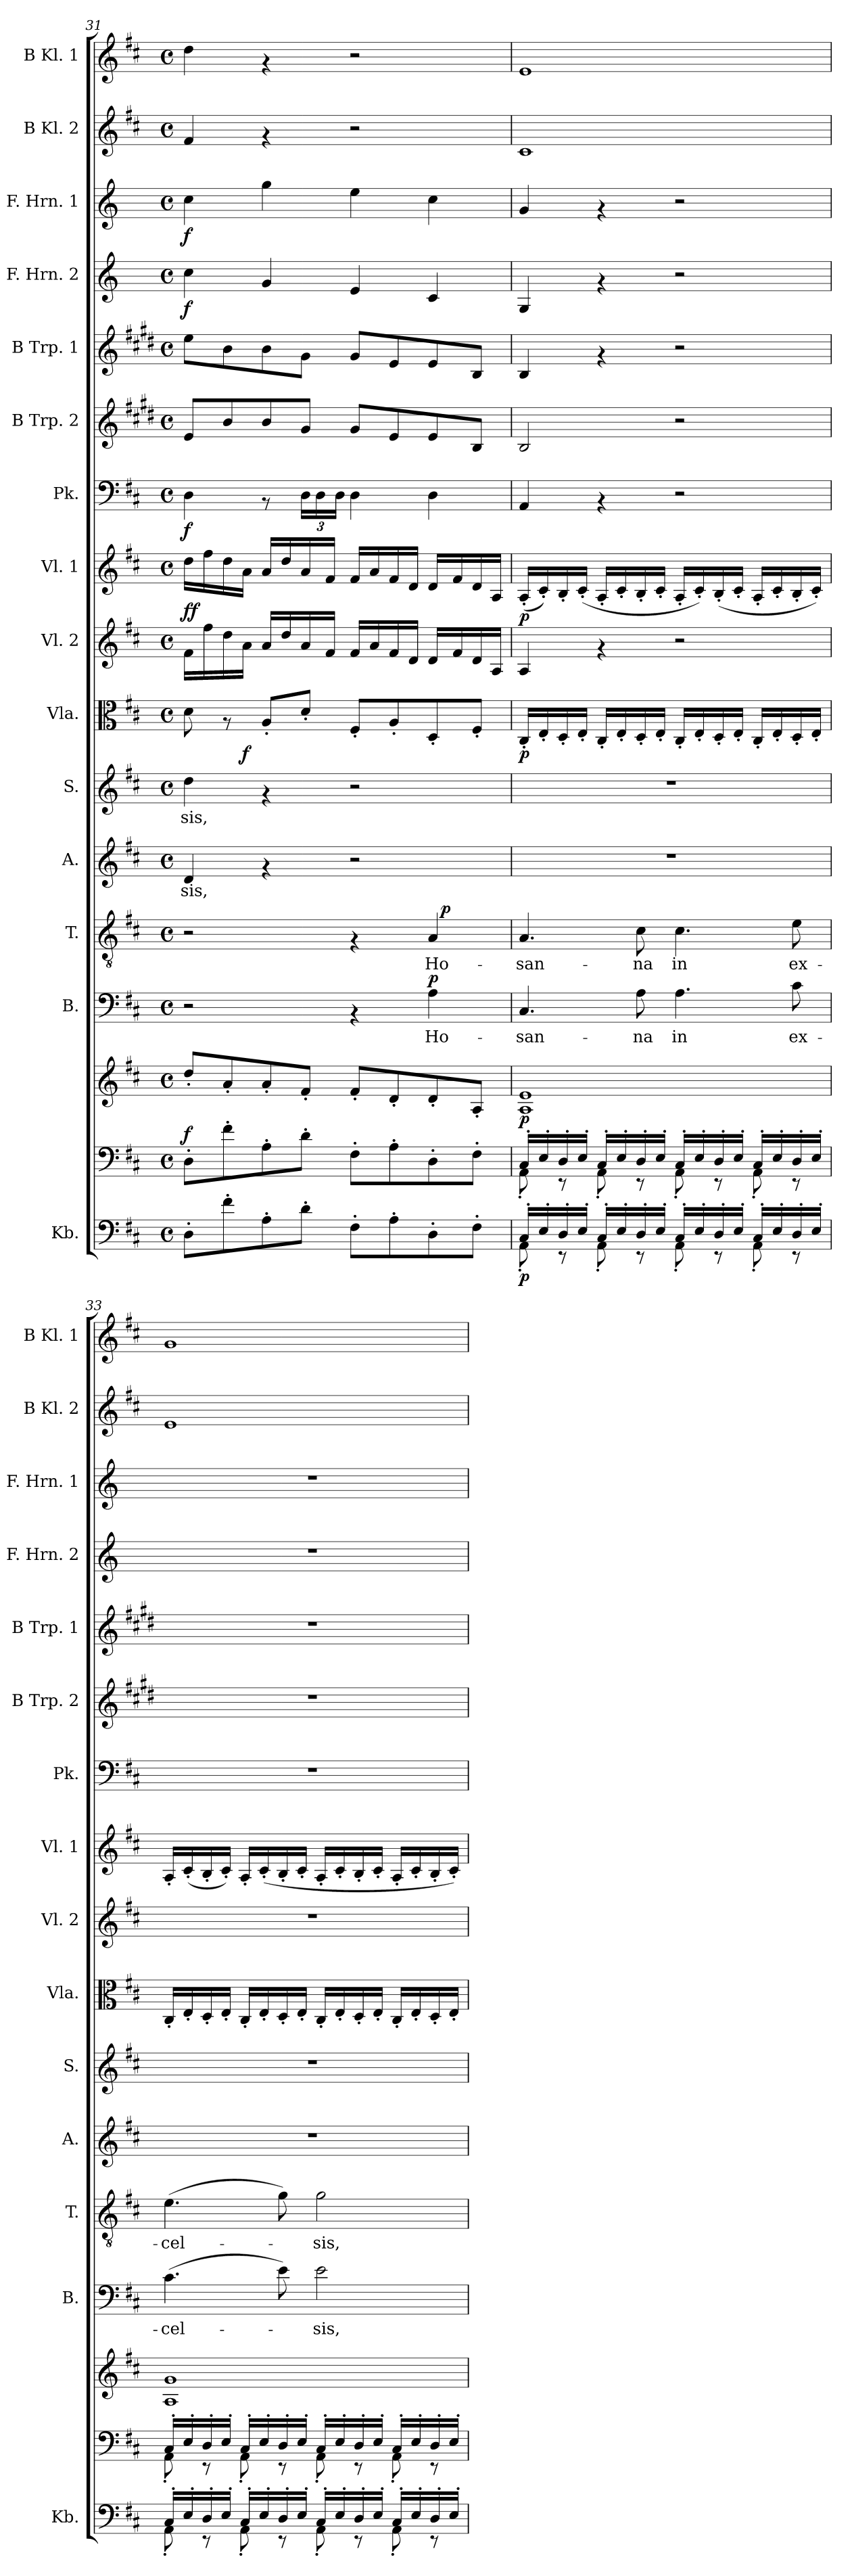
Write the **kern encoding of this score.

**kern	**dynam	**kern	**dynam	**kern	**dynam	**kern	**text	**dynam	**kern	**text	**dynam	**kern	**text	**kern	**text	**kern	**dynam	**kern	**dynam	**kern	**dynam	**kern	**dynam	**kern	**kern	**kern	**dynam	**kern	**dynam	**kern	**kern
*part17	*part17	*part16	*part16	*part15	*part15	*part14	*part14	*part14	*part13	*part13	*part13	*part12	*part12	*part11	*part11	*part10	*part10	*part9	*part9	*part8	*part8	*part7	*part7	*part6	*part5	*part4	*part4	*part3	*part3	*part2	*part1
*staff17	*staff17	*staff16	*staff16	*staff15	*staff15	*staff14	*staff14	*staff14	*staff13	*staff13	*staff13	*staff12	*staff12	*staff11	*staff11	*staff10	*staff10	*staff9	*staff9	*staff8	*staff8	*staff7	*staff7	*staff6	*staff5	*staff4	*staff4	*staff3	*staff3	*staff2	*staff1
*I"Kb.	*	*	*	*	*	*I"B.	*	*	*I"T.	*	*	*I"A.	*	*I"S.	*	*I"Vla.	*	*I"Vl. 2	*	*I"Vl. 1	*	*I"Pk.	*	*I"B Trp. 2	*I"B Trp. 1	*I"F. Hrn. 2	*	*I"F. Hrn. 1	*	*I"B Kl. 2	*I"B Kl. 1
*I'Kb.	*	*	*	*	*	*I'B.	*	*	*I'T.	*	*	*I'A.	*	*I'S.	*	*I'Vla.	*	*I'Vl. 2	*	*I'Vl. 1	*	*I'Pk.	*	*I'B Trp. 2	*I'B Trp. 1	*I'F. Hrn. 2	*	*I'F. Hrn. 1	*	*I'B Kl. 2	*I'B Kl. 1
*clefF4	*	*clefF4	*	*clefG2	*	*clefF4	*	*	*clefGv2	*	*	*clefG2	*	*clefG2	*	*clefC3	*	*clefG2	*	*clefG2	*	*clefF4	*	*clefG2	*clefG2	*clefG2	*	*clefG2	*	*clefG2	*clefG2
*	*	*	*	*	*	*	*	*	*	*	*	*	*	*	*	*	*	*	*	*	*	*	*	*ITrd1c2	*ITrd1c2	*ITrd-1c-2	*	*ITrd-1c-2	*	*	*
*k[f#c#]	*	*k[f#c#]	*	*k[f#c#]	*	*k[f#c#]	*	*	*k[f#c#]	*	*	*k[f#c#]	*	*k[f#c#]	*	*k[f#c#]	*	*k[f#c#]	*	*k[f#c#]	*	*k[f#c#]	*	*k[f#c#]	*k[f#c#]	*k[f#c#]	*	*k[f#c#]	*	*k[f#c#]	*k[f#c#]
*D:	*	*D:	*	*D:	*	*D:	*	*	*D:	*	*	*D:	*	*D:	*	*D:	*	*D:	*	*D:	*	*D:	*	*D:	*D:	*D:	*	*D:	*	*D:	*D:
*M4/4	*	*M4/4	*	*M4/4	*	*M4/4	*	*	*M4/4	*	*	*M4/4	*	*M4/4	*	*M4/4	*	*M4/4	*	*M4/4	*	*M4/4	*	*M4/4	*M4/4	*M4/4	*	*M4/4	*	*M4/4	*M4/4
*met(c)	*	*met(c)	*	*met(c)	*	*met(c)	*	*	*met(c)	*	*	*met(c)	*	*met(c)	*	*met(c)	*	*met(c)	*	*met(c)	*	*met(c)	*	*met(c)	*met(c)	*met(c)	*	*met(c)	*	*met(c)	*met(c)
=31	=31	=31	=31	=31	=31	=31	=31	=31	=31	=31	=31	=31	=31	=31	=31	=31	=31	=31	=31	=31	=31	=31	=31	=31	=31	=31	=31	=31	=31	=31	=31
!	!	!	!LO:DY:a	!	!	!	!	!	!	!	!	!	!LO:LY:b	!	!LO:LY:b	!	!	!	!LO:DY:a	!	!	!	!	!	!	!	!	!	!	!	!
!	!	!	!	!	!	!	!	!	!	!	!	!	!	!	!	!	!	!	!LO:DY:n=1:b	!	!	!	!LO:DY:b	!	!	!	!LO:DY:b	!	!LO:DY:b	!	!
*	*	*	*	*	*	*	*	*	*^	*	*	*	*	*	*	*^	*	*	*	*	*	*	*	*	*	*	*	*	*	*	*
8D'>\L	.	8D'>\L	f	8dd'</L	.	2r	.	.	2r	2ryy	.	.	4d/	-sis,	4dd\	-sis,	8d\	8.ryy	.	16f#\LL	f f	16dd\LL	.	4D\	f	8d/L	8dd\L	4dd\	f	4dd\	f	4f#/	4dd\
.	.	.	.	.	.	.	.	.	.	.	.	.	.	.	.	.	.	.	.	16ff#\	.	16ff#\	.	.	.	.	.	.	.	.	.	.	.
8f#'>\	.	8f#'>\	.	8a'</	.	.	.	.	.	.	.	.	.	.	.	.	8rG	.	.	16dd\	.	16dd\	.	.	.	8a/	8a\	.	.	.	.	.	.
!	!	!	!	!	!	!	!	!	!	!	!	!	!	!	!	!	!	!	!LO:DY:b	!	!	!	!	!	!	!	!	!	!	!	!	!	!
.	.	.	.	.	.	.	.	.	.	.	.	.	.	.	.	.	.	2ryy	f	16a\JJ	.	16a\JJ	.	.	.	.	.	.	.	.	.	.	.
8A'>\	.	8A'>\	.	8a'</	.	.	.	.	.	.	.	.	4rf	.	4rf	.	8A'</L	.	.	16a/LL	.	16a/LL	.	8rAA	.	8a/	8a\	4a/	.	4aa\	.	4rf	4rf
.	.	.	.	.	.	.	.	.	.	.	.	.	.	.	.	.	.	.	.	16dd/	.	16dd/	.	.	.	.	.	.	.	.	.	.	.
*	*	*	*	*	*	*	*	*	*	*	*	*	*	*	*	*	*	*	*	*	*	*	*	*Xbrackettup	*	*	*	*	*	*	*	*	*
8d'>\J	.	8d'>\J	.	8f#'</J	.	.	.	.	.	.	.	.	.	.	.	.	8d'</J	.	.	16a/	.	16a/	.	24D\LL	.	8f#/J	8f#\J	.	.	.	.	.	.
.	.	.	.	.	.	.	.	.	.	.	.	.	.	.	.	.	.	.	.	.	.	.	.	24D\	.	.	.	.	.	.	.	.	.
.	.	.	.	.	.	.	.	.	.	.	.	.	.	.	.	.	.	.	.	16f#/JJ	.	16f#/JJ	.	.	.	.	.	.	.	.	.	.	.
.	.	.	.	.	.	.	.	.	.	.	.	.	.	.	.	.	.	.	.	.	.	.	.	24D\JJ	.	.	.	.	.	.	.	.	.
8F#'>\L	.	8F#'>\L	.	8f#'</L	.	4rAA	.	.	4rF	4ryy	.	.	2r	.	2r	.	8F#'</L	.	.	16f#/LL	.	16f#/LL	.	4D\	.	8f#/L	8f#/L	4f#/	.	4ff#\	.	2r	2r
.	.	.	.	.	.	.	.	.	.	.	.	.	.	.	.	.	.	.	.	16a/	.	16a/	.	.	.	.	.	.	.	.	.	.	.
8A'>\	.	8A'>\	.	8d'</	.	.	.	.	.	.	.	.	.	.	.	.	8A'</	.	.	16f#/	.	16f#/	.	.	.	8d/	8d/	.	.	.	.	.	.
.	.	.	.	.	.	.	.	.	.	.	.	.	.	.	.	.	.	4ryy	.	16d/JJ	.	16d/JJ	.	.	.	.	.	.	.	.	.	.	.
!	!	!	!	!	!	!	!LO:LY:b	!LO:DY:a	!	!	!LO:LY:b	!	!	!	!	!	!	!	!	!	!	!	!	!	!	!	!	!	!	!	!	!	!
8D'>\	.	8D'>\	.	8d'</	.	4A\	Ho-	p	4A/	32ryy	Ho-	.	.	.	.	.	8D'</	.	.	16d/LL	.	16d/LL	.	4D\	.	8d/	8d/	4d/	.	4dd\	.	.	.
!	!	!	!	!	!	!	!	!	!	!	!	!LO:DY:a	!	!	!	!	!	!	!	!	!	!	!	!	!	!	!	!	!	!	!	!	!
.	.	.	.	.	.	.	.	.	.	8..ryy	.	p	.	.	.	.	.	.	.	.	.	.	.	.	.	.	.	.	.	.	.	.	.
.	.	.	.	.	.	.	.	.	.	.	.	.	.	.	.	.	.	.	.	16f#/	.	16f#/	.	.	.	.	.	.	.	.	.	.	.
8F#'>\J	.	8F#'>\J	.	8A'</J	.	.	.	.	.	.	.	.	.	.	.	.	8F#'</J	.	.	16d/	.	16d/	.	.	.	8A/J	8A/J	.	.	.	.	.	.
.	.	.	.	.	.	.	.	.	.	.	.	.	.	.	.	.	.	16ryy	.	16A/JJ	.	16A/JJ	.	.	.	.	.	.	.	.	.	.	.
!!LO:PB:g=z
=32	=32	=32	=32	=32	=32	=32	=32	=32	=32	=32	=32	=32	=32	=32	=32	=32	=32	=32	=32	=32	=32	=32	=32	=32	=32	=32	=32	=32	=32	=32	=32	=32	=32
*^	*	*^	*	*	*	*	*	*	*	*	*	*	*	*	*	*	*	*	*	*	*	*	*	*	*	*	*	*	*	*	*	*	*
!	!	!LO:DY:b	!	!	!	!	!LO:DY:b	!	!LO:LY:b	!	!	!	!LO:LY:b	!	!	!	!	!	!	!	!LO:DY:b	!	!	!	!LO:DY:b	!	!	!	!	!	!	!	!	!	!
*	*	*	*	*	*	*	*	*	*	*	*v	*v	*	*	*	*	*	*	*v	*v	*	*	*	*	*	*	*	*	*	*	*	*	*	*	*
16C#'>/LL	8AA'<\	p	16C#'>/LL	8AA'<\	.	1A 1e	p	4.C#/	-san-	.	4.A/	-san-	.	1r	.	1r	.	16C#'</LL	p	4A/	.	(>16A'</LL	p	4AA/	.	2A/	4A/	4A/	.	4a/	.	1c#	1e
16E'>/	.	.	16E'>/	.	.	.	.	.	.	.	.	.	.	.	.	.	.	16E'</	.	.	.	16c#'</)	.	.	.	.	.	.	.	.	.	.	.
16D'>/	8rDD	.	16D'>/	8rDD	.	.	.	.	.	.	.	.	.	.	.	.	.	16D'</	.	.	.	16B'</	.	.	.	.	.	.	.	.	.	.	.
16E'>/JJ	.	.	16E'>/JJ	.	.	.	.	.	.	.	.	.	.	.	.	.	.	16E'</JJ	.	.	.	(>16c#'</JJ	.	.	.	.	.	.	.	.	.	.	.
16C#'>/LL	8AA'<\	.	16C#'>/LL	8AA'<\	.	.	.	.	.	.	.	.	.	.	.	.	.	16C#'</LL	.	4rf	.	16A'</LL	.	4rAA	.	.	4rf	4rf	.	4rf	.	.	.
16E'>/	.	.	16E'>/	.	.	.	.	.	.	.	.	.	.	.	.	.	.	16E'</	.	.	.	16c#'</	.	.	.	.	.	.	.	.	.	.	.
!	!	!	!	!	!	!	!	!	!LO:LY:b	!	!	!LO:LY:b	!	!	!	!	!	!	!	!	!	!	!	!	!	!	!	!	!	!	!	!	!
16D'>/	8rDD	.	16D'>/	8rDD	.	.	.	8A\	-na	.	8c#\	-na	.	.	.	.	.	16D'</	.	.	.	16B'</	.	.	.	.	.	.	.	.	.	.	.
16E'>/JJ	.	.	16E'>/JJ	.	.	.	.	.	.	.	.	.	.	.	.	.	.	16E'</JJ	.	.	.	16c#'</JJ	.	.	.	.	.	.	.	.	.	.	.
!	!	!	!	!	!	!	!	!	!LO:LY:b	!	!	!LO:LY:b	!	!	!	!	!	!	!	!	!	!	!	!	!	!	!	!	!	!	!	!	!
16C#'>/LL	8AA'<\	.	16C#'>/LL	8AA'<\	.	.	.	4.A\	in	.	4.c#\	in	.	.	.	.	.	16C#'</LL	.	2r	.	16A'</LL	.	2r	.	2r	2r	2r	.	2r	.	.	.
16E'>/	.	.	16E'>/	.	.	.	.	.	.	.	.	.	.	.	.	.	.	16E'</	.	.	.	16c#'</)	.	.	.	.	.	.	.	.	.	.	.
16D'>/	8rDD	.	16D'>/	8rDD	.	.	.	.	.	.	.	.	.	.	.	.	.	16D'</	.	.	.	(>16B'</	.	.	.	.	.	.	.	.	.	.	.
16E'>/JJ	.	.	16E'>/JJ	.	.	.	.	.	.	.	.	.	.	.	.	.	.	16E'</JJ	.	.	.	16c#'</JJ	.	.	.	.	.	.	.	.	.	.	.
16C#'>/LL	8AA'<\	.	16C#'>/LL	8AA'<\	.	.	.	.	.	.	.	.	.	.	.	.	.	16C#'</LL	.	.	.	16A'</LL	.	.	.	.	.	.	.	.	.	.	.
16E'>/	.	.	16E'>/	.	.	.	.	.	.	.	.	.	.	.	.	.	.	16E'</	.	.	.	16c#'</	.	.	.	.	.	.	.	.	.	.	.
!	!	!	!	!	!	!	!	!	!LO:LY:b	!	!	!LO:LY:b	!	!	!	!	!	!	!	!	!	!	!	!	!	!	!	!	!	!	!	!	!
16D'>/	8rDD	.	16D'>/	8rDD	.	.	.	8c#\	ex-	.	8e\	ex-	.	.	.	.	.	16D'</	.	.	.	16B'</	.	.	.	.	.	.	.	.	.	.	.
16E'>/JJ	.	.	16E'>/JJ	.	.	.	.	.	.	.	.	.	.	.	.	.	.	16E'</JJ	.	.	.	16c#'</JJ)	.	.	.	.	.	.	.	.	.	.	.
=33	=33	=33	=33	=33	=33	=33	=33	=33	=33	=33	=33	=33	=33	=33	=33	=33	=33	=33	=33	=33	=33	=33	=33	=33	=33	=33	=33	=33	=33	=33	=33	=33	=33
!	!	!	!	!	!	!	!	!	!LO:LY:b	!	!	!LO:LY:b	!	!	!	!	!	!	!	!	!	!	!	!	!	!	!	!	!	!	!	!	!
16C#'>/LL	8AA'<\	.	16C#'>/LL	8AA'<\	.	1A 1g	.	(>4.c#\	-cel-	.	(>4.e\	-cel-	.	1r	.	1r	.	16C#'</LL	.	1r	.	16A'</LL	.	1r	.	1r	1r	1r	.	1r	.	1e	1g
16E'>/	.	.	16E'>/	.	.	.	.	.	.	.	.	.	.	.	.	.	.	16E'</	.	.	.	(>16c#'</	.	.	.	.	.	.	.	.	.	.	.
16D'>/	8rDD	.	16D'>/	8rDD	.	.	.	.	.	.	.	.	.	.	.	.	.	16D'</	.	.	.	16B'</	.	.	.	.	.	.	.	.	.	.	.
16E'>/JJ	.	.	16E'>/JJ	.	.	.	.	.	.	.	.	.	.	.	.	.	.	16E'</JJ	.	.	.	16c#'</JJ)	.	.	.	.	.	.	.	.	.	.	.
16C#'>/LL	8AA'<\	.	16C#'>/LL	8AA'<\	.	.	.	.	.	.	.	.	.	.	.	.	.	16C#'</LL	.	.	.	16A'</LL	.	.	.	.	.	.	.	.	.	.	.
16E'>/	.	.	16E'>/	.	.	.	.	.	.	.	.	.	.	.	.	.	.	16E'</	.	.	.	(>16c#'</	.	.	.	.	.	.	.	.	.	.	.
16D'>/	8rDD	.	16D'>/	8rDD	.	.	.	8e\)	.	.	8g\)	.	.	.	.	.	.	16D'</	.	.	.	16B'</	.	.	.	.	.	.	.	.	.	.	.
16E'>/JJ	.	.	16E'>/JJ	.	.	.	.	.	.	.	.	.	.	.	.	.	.	16E'</JJ	.	.	.	16c#'</JJ	.	.	.	.	.	.	.	.	.	.	.
!	!	!	!	!	!	!	!	!	!LO:LY:b	!	!	!LO:LY:b	!	!	!	!	!	!	!	!	!	!	!	!	!	!	!	!	!	!	!	!	!
16C#'>/LL	8AA'<\	.	16C#'>/LL	8AA'<\	.	.	.	2e\	-sis,	.	2g\	-sis,	.	.	.	.	.	16C#'</LL	.	.	.	16A'</LL	.	.	.	.	.	.	.	.	.	.	.
16E'>/	.	.	16E'>/	.	.	.	.	.	.	.	.	.	.	.	.	.	.	16E'</	.	.	.	16c#'</	.	.	.	.	.	.	.	.	.	.	.
16D'>/	8rDD	.	16D'>/	8rDD	.	.	.	.	.	.	.	.	.	.	.	.	.	16D'</	.	.	.	16B'</	.	.	.	.	.	.	.	.	.	.	.
16E'>/JJ	.	.	16E'>/JJ	.	.	.	.	.	.	.	.	.	.	.	.	.	.	16E'</JJ	.	.	.	16c#'</JJ	.	.	.	.	.	.	.	.	.	.	.
16C#'>/LL	8AA'<\	.	16C#'>/LL	8AA'<\	.	.	.	.	.	.	.	.	.	.	.	.	.	16C#'</LL	.	.	.	16A'</LL	.	.	.	.	.	.	.	.	.	.	.
16E'>/	.	.	16E'>/	.	.	.	.	.	.	.	.	.	.	.	.	.	.	16E'</	.	.	.	16c#'</	.	.	.	.	.	.	.	.	.	.	.
16D'>/	8rDD	.	16D'>/	8rDD	.	.	.	.	.	.	.	.	.	.	.	.	.	16D'</	.	.	.	16B'</	.	.	.	.	.	.	.	.	.	.	.
16E'>/JJ	.	.	16E'>/JJ	.	.	.	.	.	.	.	.	.	.	.	.	.	.	16E'</JJ	.	.	.	16c#'</JJ)	.	.	.	.	.	.	.	.	.	.	.
*v	*v	*	*	*	*	*	*	*	*	*	*	*	*	*	*	*	*	*	*	*	*	*	*	*	*	*	*	*	*	*	*	*	*
*	*	*v	*v	*	*	*	*	*	*	*	*	*	*	*	*	*	*	*	*	*	*	*	*	*	*	*	*	*	*	*	*	*
=	=	=	=	=	=	=	=	=	=	=	=	=	=	=	=	=	=	=	=	=	=	=	=	=	=	=	=	=	=	=	=
*-	*-	*-	*-	*-	*-	*-	*-	*-	*-	*-	*-	*-	*-	*-	*-	*-	*-	*-	*-	*-	*-	*-	*-	*-	*-	*-	*-	*-	*-	*-	*-
